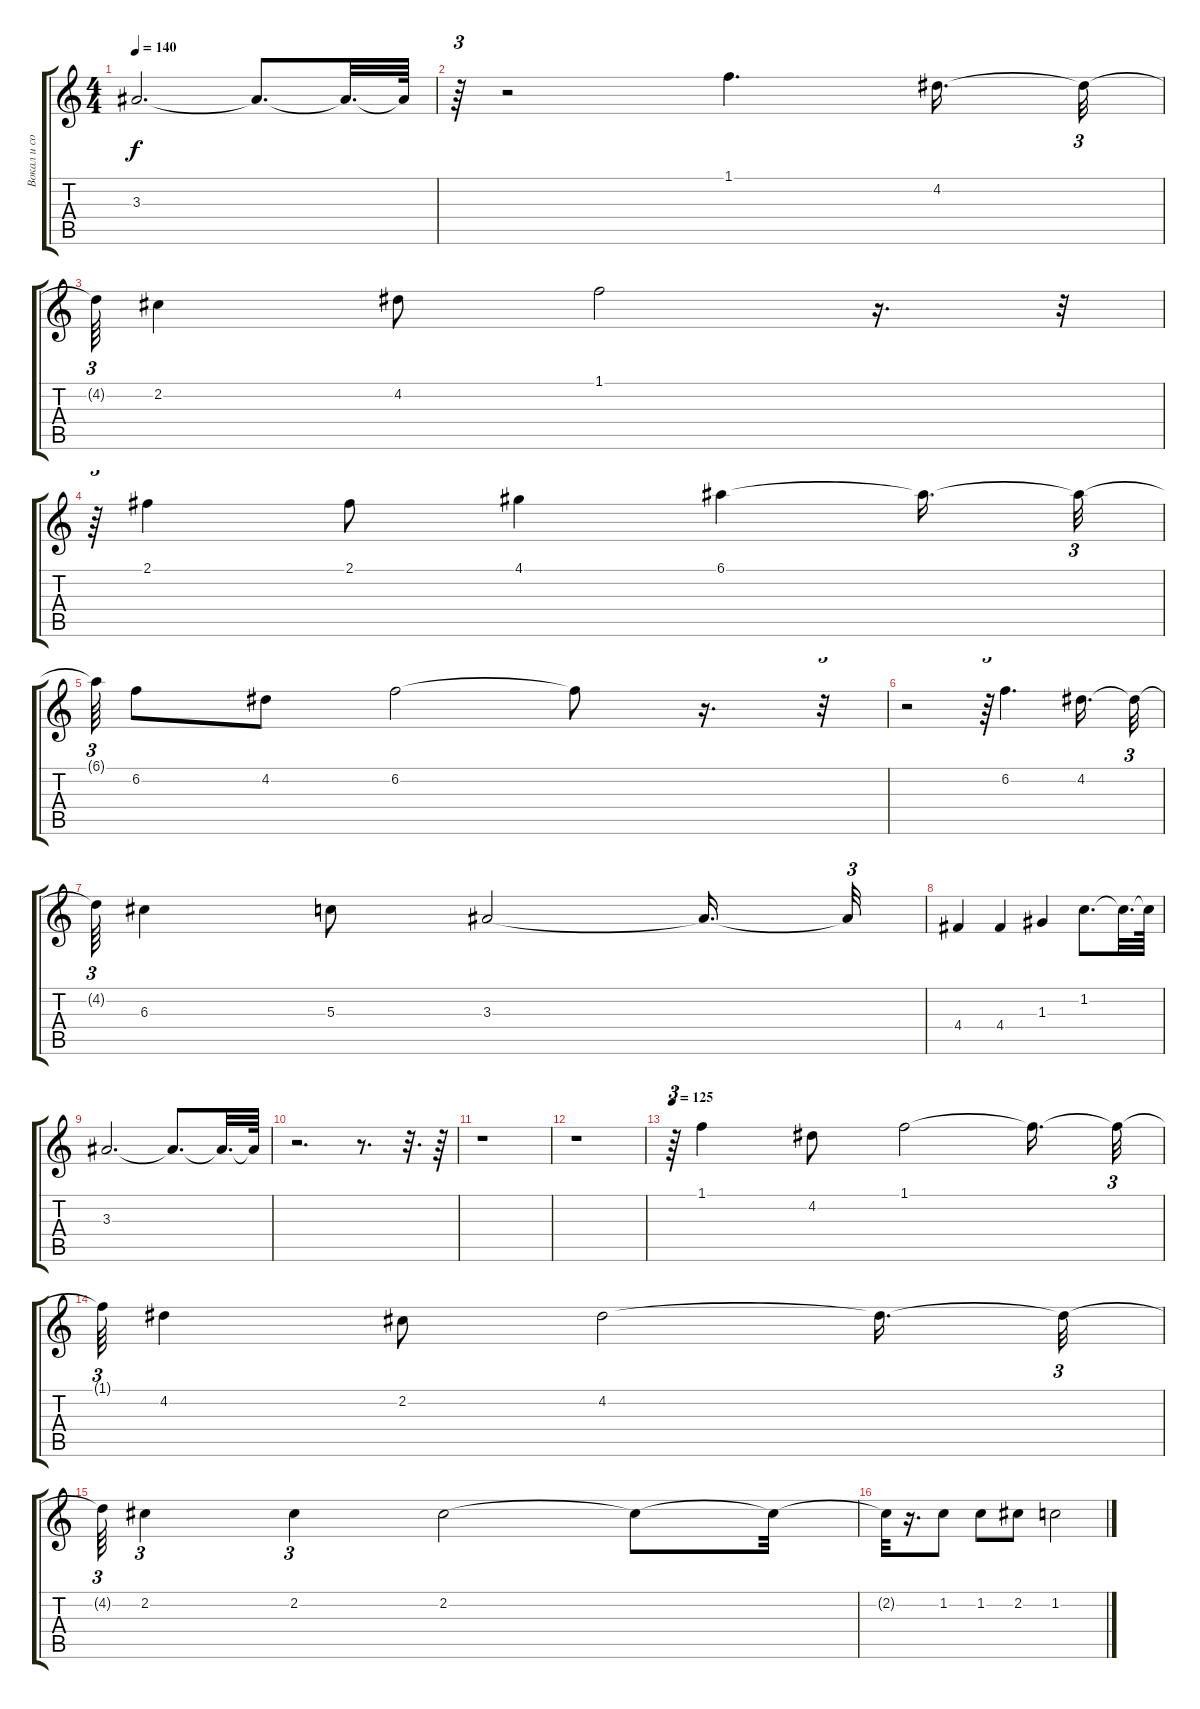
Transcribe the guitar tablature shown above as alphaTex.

\track ("Вокал и соло" "Вокал и со") {instrument overdrivenguitar}
\staff {score tabs}
\tuning (E4 B3 G3 D3 A2 E2) {hide}
\ts (4 4)
\tempo 140
\clef g2
\ks c
3.3.2{d dy f} 3.3{t}.8{d} 3.3{t}.32{d} 3.3{t}.64 |
r.64{tu (3 2)} r.2 1.1.4{d} 4.2.16{d} 4.2{t}.32{tu (3 2)} |
4.2{t}.64{tu (3 2)} 2.2.4 4.2.8 1.1.2 r.16{d} r.32{tu (3 2)} |
r.64{tu (3 2)} 2.1.4 2.1.8 4.1.4 6.1.4 6.1{t}.16{d} 6.1{t}.32{tu (3 2)} |
6.1{t}.64{tu (3 2)} 6.2.8 4.2.8 6.2.2 6.2{t}.8 r.16{d} r.32{tu (3 2)} |
r.2 r.64{tu (3 2)} 6.2.4{d} 4.2.16{d} 4.2{t}.32{tu (3 2)} |
4.2{t}.64{tu (3 2)} 6.3.4 5.3.8 3.3.2 3.3{t}.16{d} 3.3{t}.32{tu (3 2)} |
4.4.4 4.4.4 1.3.4 1.2.8{d} 1.2{t}.32{d} 1.2{t}.64 |
3.3.2{d} 3.3{t}.8{d} 3.3{t}.32{d} 3.3{t}.64 |
r.2{d} r.8{d} r.32{d} r.64 |
r.1 |
r.1 |
\tempo 125
r.64{tu (3 2)} 1.1.4{instrument altosax} 4.2.8 1.1.2 1.1{t}.16{d} 1.1{t}.32{tu (3 2)} |
1.1{t}.64{tu (3 2)} 4.2.4 2.2.8 4.2.2 4.2{t}.16{d} 4.2{t}.32{tu (3 2)} |
4.2{t}.64{tu (3 2)} 2.2.4{tu (3 2)} 2.2.4{tu (3 2)} 2.2.2 2.2{t}.8 2.2{t}.32 |
2.2{t}.32 r.16{d} 1.2.8 1.2.8 2.2.8 1.2.2
